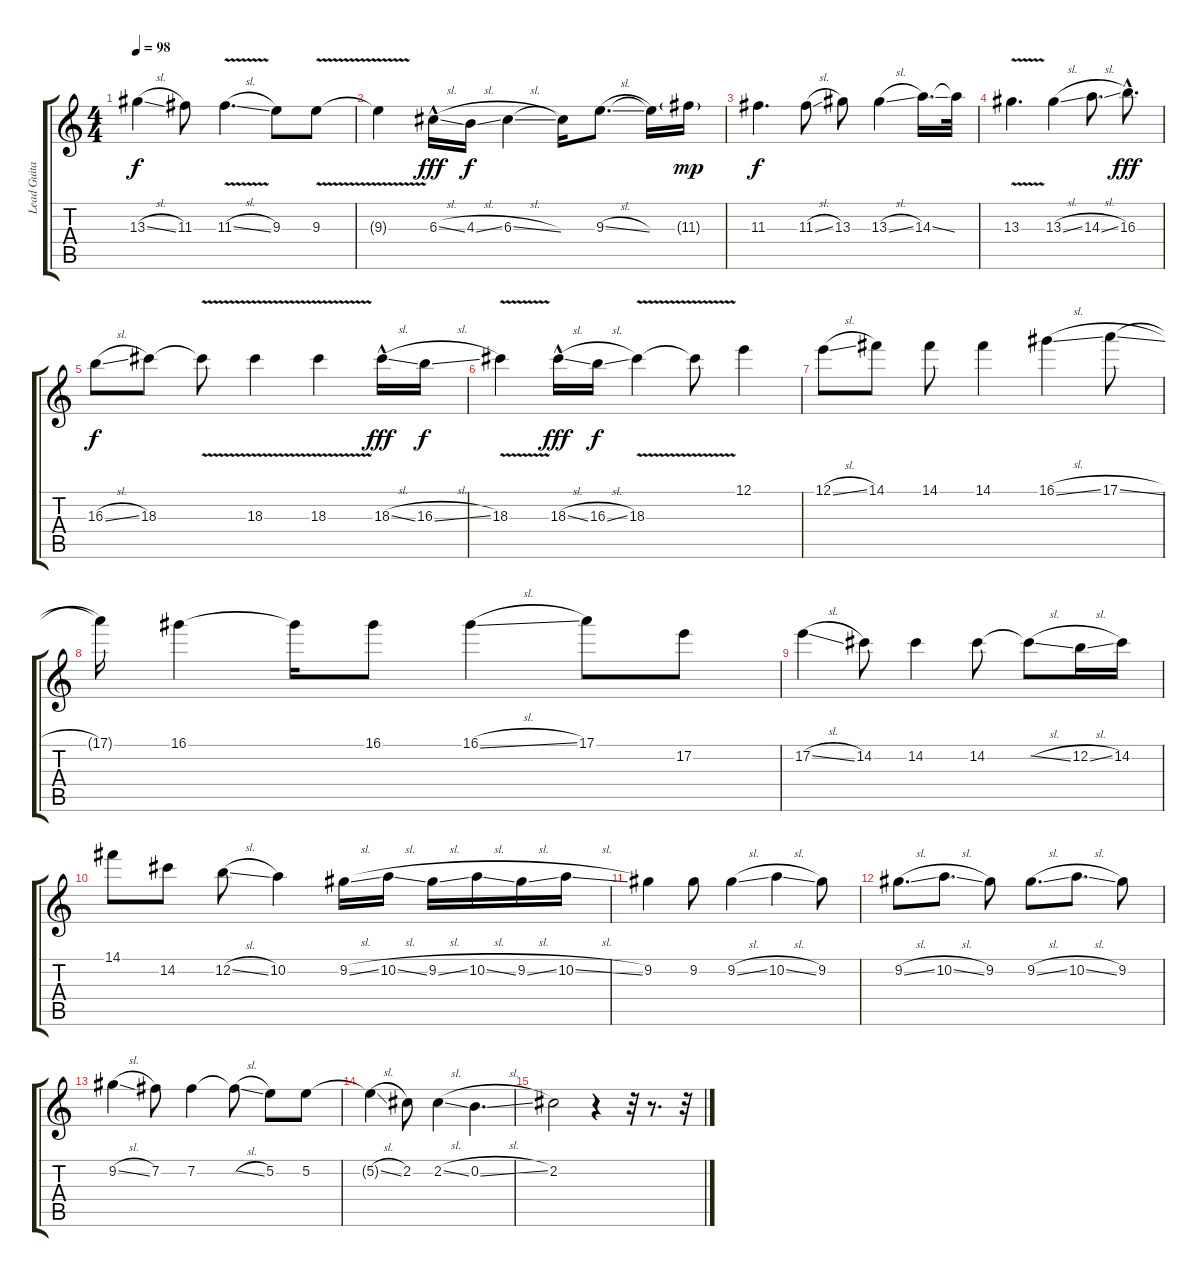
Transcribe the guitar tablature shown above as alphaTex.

\track ("Lead Guitar" "Lead Guita") {instrument electricguitarjazz}
\staff {score tabs}
\tuning (E4 B3 G3 D3 A2 E2) {hide}
\ts (4 4)
\tempo 98
\clef g2
\ks c
13.3{sl}.4{dy f} 11.3.8 11.3{v sl}.4{d} 9.3.8 9.3{v}.8 |
9.3{t}.4 6.3{sl hac}.16{dy fff} 4.3{sl}.16{dy f} 6.3{sl}.4 6.3{t}.16 9.3{sl}.8{d} 9.3{t}.16 11.3{g}.16{dy mp} |
11.3.4{d dy f} 11.3{sl}.8 13.3.8 13.3{sl}.4 14.3{ss}.16{d} 14.3{t}.32 |
13.3{v}.4{d} 13.3{sl}.4 14.3{sl}.8{d} 16.3{hac}.8{d dy fff} |
16.3{sl}.8{dy f} 18.3.8 18.3{v t}.8 18.3{v}.4 18.3{v}.4 18.3{sl hac}.16{dy fff} 16.3{sl}.16{dy f} |
18.3{v}.4 18.3{sl hac}.16{dy fff} 16.3{sl}.16{dy f} 18.3{v}.4 18.3{t}.8 12.1.4 |
12.1{sl}.8 14.1.8 14.1.8 14.1.4 16.1{sl}.4 17.1{sl}.8 |
17.1{t}.16 16.1.4 16.1{t}.16 16.1.8 16.1{sl}.4 17.1.8 17.2.8 |
17.2{sl}.4 14.2.8 14.2.4 14.2.8 14.2{sl t}.8 12.2{sl}.16 14.2.16 |
14.1.8 14.2.8 12.2{sl}.8 10.2.4 9.2{sl}.16 10.2{sl}.16 9.2{sl}.16 10.2{sl}.16 9.2{sl}.16 10.2{sl}.16 |
9.2.4 9.2.8 9.2{sl}.4 10.2{sl}.4 9.2.8 |
9.2{sl}.8{d} 10.2{sl}.8{d} 9.2.8 9.2{sl}.8{d} 10.2{sl}.8{d} 9.2.8 |
9.2{sl}.4 7.2.8 7.2.4 7.2{sl t}.8 5.2.8 5.2.8 |
5.2{sl t}.4 2.2.8 2.2{sl}.4 0.2{sl}.4{d} |
2.2.2{volume 0} r.4 r.32{volume 10} r.8{d} r.32
